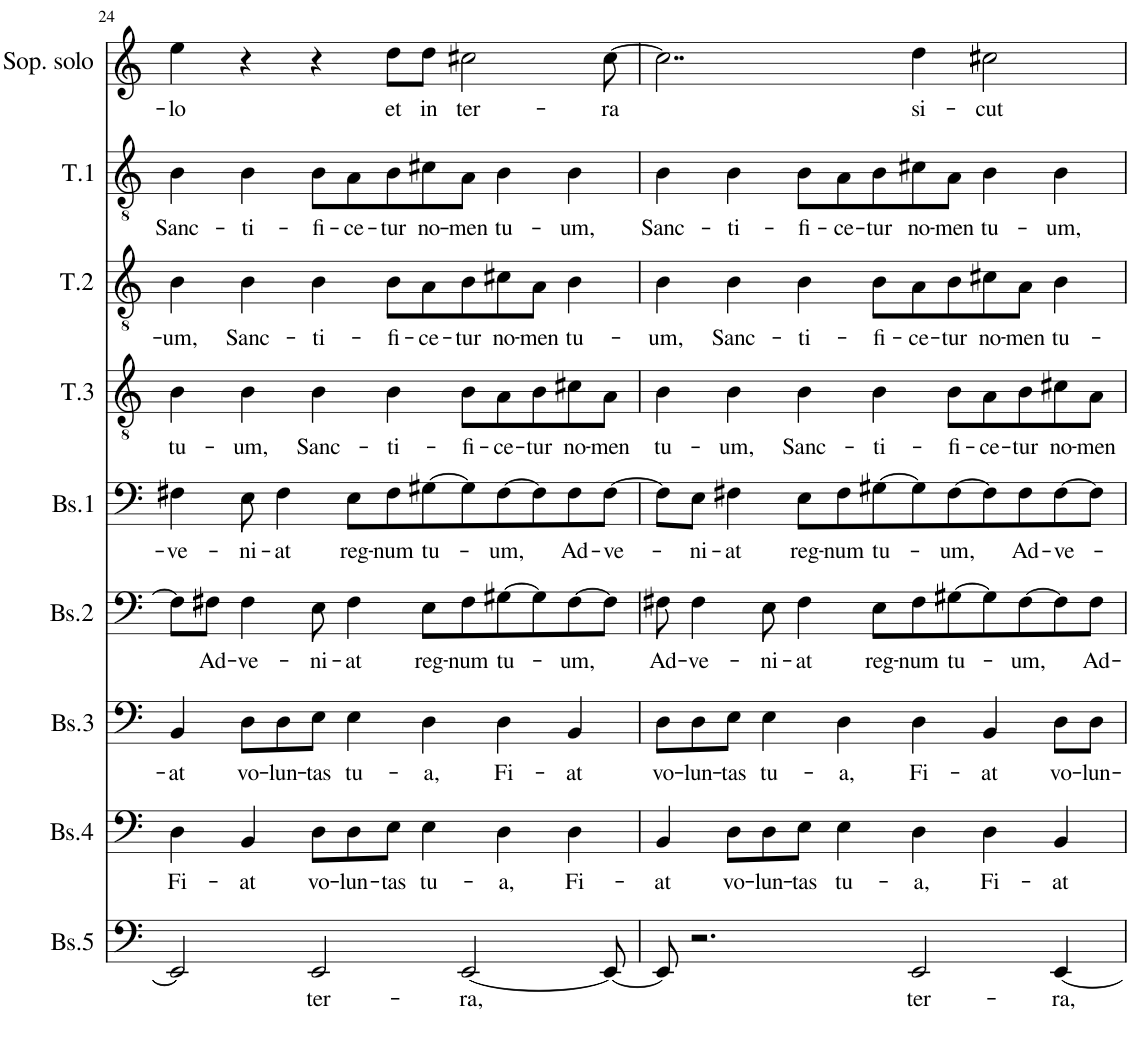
**kern	**text	**kern	**text	**kern	**text	**kern	**text	**kern	**text	**kern	**text	**kern	**text	**kern	**text	**kern	**text
*part9	*part9	*part8	*part8	*part7	*part7	*part6	*part6	*part5	*part5	*part4	*part4	*part3	*part3	*part2	*part2	*part1	*part1
*staff9	*staff9	*staff8	*staff8	*staff7	*staff7	*staff6	*staff6	*staff5	*staff5	*staff4	*staff4	*staff3	*staff3	*staff2	*staff2	*staff1	*staff1
*I"Bas 5	*	*I"Bas 4	*	*I"Bas 3	*	*I"Bas 2	*	*I"Bas 1	*	*I"Tenor 3	*	*I"Tenor 2	*	*I"Tenor 1	*	*I"Sopraan solo	*
*I'Bs.5	*	*I'Bs.4	*	*I'Bs.3	*	*I'Bs.2	*	*I'Bs.1	*	*I'T.3	*	*I'T.2	*	*I'T.1	*	*I'Sop. solo	*
!!LO:PB:g=z
*clefF4	*	*clefF4	*	*clefF4	*	*clefF4	*	*clefF4	*	*clefGv2	*	*clefGv2	*	*clefGv2	*	*clefG2	*
*k[]	*	*k[]	*	*k[]	*	*k[]	*	*k[]	*	*k[]	*	*k[]	*	*k[]	*	*k[]	*
*M13/8	*	*M13/8	*	*M13/8	*	*M13/8	*	*M13/8	*	*M13/8	*	*M13/8	*	*M13/8	*	*M13/8	*
=24	=24	=24	=24	=24	=24	=24	=24	=24	=24	=24	=24	=24	=24	=24	=24	=24	=24
!	!	!	!LO:LY:b	!	!LO:LY:b	!	!	!	!LO:LY:b	!	!LO:LY:b	!	!LO:LY:b	!	!LO:LY:b	!	!LO:LY:b
2EE/]	.	4D\	Fi-	4BB/	-at	8F#\L]	.	4F#X\	-ve-	4B\	tu-	4B\	-um,	4B\	Sanc-	4ee\	-lo
!	!	!	!	!	!	!	!LO:LY:b	!	!	!	!	!	!	!	!	!	!
.	.	.	.	.	.	8F#X\J	Ad-	.	.	.	.	.	.	.	.	.	.
!	!	!	!LO:LY:b	!	!LO:LY:b	!	!LO:LY:b	!	!LO:LY:b	!	!LO:LY:b	!	!LO:LY:b	!	!LO:LY:b	!	!
.	.	4BB/	-at	8D\L	vo-	4F#\	-ve-	8E\	-ni-	4B\	-um,	4B\	Sanc-	4B\	-ti-	4r	.
!	!	!	!	!	!LO:LY:b	!	!	!	!LO:LY:b	!	!	!	!	!	!	!	!
.	.	.	.	8D\	-lun-	.	.	4F#\	-at	.	.	.	.	.	.	.	.
!	!LO:LY:b	!	!LO:LY:b	!	!LO:LY:b	!	!LO:LY:b	!	!	!	!LO:LY:b	!	!LO:LY:b	!	!LO:LY:b	!	!
2EE/	ter-	8D\L	vo-	8E\J	-tas	8E\	-ni-	.	.	4B\	Sanc-	4B\	-ti-	8B\L	-fi-	4r	.
!	!	!	!LO:LY:b	!	!LO:LY:b	!	!LO:LY:b	!	!LO:LY:b	!	!	!	!	!	!LO:LY:b	!	!
.	.	8D\	-lun-	4E\	tu-	4F#\	-at	8E\L	reg-	.	.	.	.	8A\	-ce-	.	.
!	!	!	!LO:LY:b	!	!	!	!	!	!LO:LY:b	!	!LO:LY:b	!	!LO:LY:b	!	!LO:LY:b	!	!LO:LY:b
.	.	8E\J	-tas	.	.	.	.	8F#\	-num	4B\	-ti-	8B\L	-fi-	8B\	-tur	8dd\L	et
!	!	!	!LO:LY:b	!	!LO:LY:b	!	!LO:LY:b	!	!LO:LY:b	!	!	!	!LO:LY:b	!	!LO:LY:b	!	!LO:LY:b
.	.	4E\	tu-	4D\	-a,	8E\L	reg-	[8G#X\	tu-	.	.	8A\	-ce-	8c#X\	no-	8dd\J	in
!	!LO:LY:b	!	!	!	!	!	!LO:LY:b	!	!	!	!LO:LY:b	!	!LO:LY:b	!	!LO:LY:b	!	!LO:LY:b
[2EE/	-ra,	.	.	.	.	8F#\	-num	8G#\]	.	8B\L	-fi-	8B\	-tur	8A\J	-men	2cc#X\	ter-
!	!	!	!LO:LY:b	!	!LO:LY:b	!	!LO:LY:b	!	!LO:LY:b	!	!LO:LY:b	!	!LO:LY:b	!	!LO:LY:b	!	!
.	.	4D\	-a,	4D\	Fi-	[8G#X\	tu-	[8F#\	-um,	8A\	-ce-	8c#X\	no-	4B\	tu-	.	.
!	!	!	!	!	!	!	!	!	!	!	!LO:LY:b	!	!LO:LY:b	!	!	!	!
.	.	.	.	.	.	8G#\]	.	8F#\]	.	8B\	-tur	8A\J	-men	.	.	.	.
!	!	!	!LO:LY:b	!	!LO:LY:b	!	!LO:LY:b	!	!LO:LY:b	!	!LO:LY:b	!	!LO:LY:b	!	!LO:LY:b	!	!
.	.	4D\	Fi-	4BB/	-at	[8F#\	-um,	8F#\	Ad-	8c#X\	no-	4B\	tu-	4B\	-um,	.	.
!	!	!	!	!	!	!	!	!	!LO:LY:b	!	!LO:LY:b	!	!	!	!	!	!LO:LY:b
8EE/_	.	.	.	.	.	8F#\J]	.	[8F#\J	-ve-	8A\J	-men	.	.	.	.	[8cc#\	-ra
=25	=25	=25	=25	=25	=25	=25	=25	=25	=25	=25	=25	=25	=25	=25	=25	=25	=25
!	!	!	!LO:LY:b	!	!LO:LY:b	!	!LO:LY:b	!	!	!	!LO:LY:b	!	!LO:LY:b	!	!LO:LY:b	!	!
8EE/]	.	4BB/	-at	8D\L	vo-	8F#X\	Ad-	8F#\L]	.	4B\	tu-	4B\	-um,	4B\	Sanc-	2..cc#\]	.
!	!	!	!	!	!LO:LY:b	!	!LO:LY:b	!	!LO:LY:b	!	!	!	!	!	!	!	!
2.r	.	.	.	8D\	-lun-	4F#\	-ve-	8E\J	-ni-	.	.	.	.	.	.	.	.
!	!	!	!LO:LY:b	!	!LO:LY:b	!	!	!	!LO:LY:b	!	!LO:LY:b	!	!LO:LY:b	!	!LO:LY:b	!	!
.	.	8D\L	vo-	8E\J	-tas	.	.	4F#X\	-at	4B\	-um,	4B\	Sanc-	4B\	-ti-	.	.
!	!	!	!LO:LY:b	!	!LO:LY:b	!	!LO:LY:b	!	!	!	!	!	!	!	!	!	!
.	.	8D\	-lun-	4E\	tu-	8E\	-ni-	.	.	.	.	.	.	.	.	.	.
!	!	!	!LO:LY:b	!	!	!	!LO:LY:b	!	!LO:LY:b	!	!LO:LY:b	!	!LO:LY:b	!	!LO:LY:b	!	!
.	.	8E\J	-tas	.	.	4F#\	-at	8E\L	reg-	4B\	Sanc-	4B\	-ti-	8B\L	-fi-	.	.
!	!	!	!LO:LY:b	!	!LO:LY:b	!	!	!	!LO:LY:b	!	!	!	!	!	!LO:LY:b	!	!
.	.	4E\	tu-	4D\	-a,	.	.	8F#\	-num	.	.	.	.	8A\	-ce-	.	.
!	!	!	!	!	!	!	!LO:LY:b	!	!LO:LY:b	!	!LO:LY:b	!	!LO:LY:b	!	!LO:LY:b	!	!
.	.	.	.	.	.	8E\L	reg-	[8G#X\	tu-	4B\	-ti-	8B\L	-fi-	8B\	-tur	.	.
!	!LO:LY:b	!	!LO:LY:b	!	!LO:LY:b	!	!LO:LY:b	!	!	!	!	!	!LO:LY:b	!	!LO:LY:b	!	!LO:LY:b
2EE/	ter-	4D\	-a,	4D\	Fi-	8F#\	-num	8G#\]	.	.	.	8A\	-ce-	8c#X\	no-	4dd\	si-
!	!	!	!	!	!	!	!LO:LY:b	!	!LO:LY:b	!	!LO:LY:b	!	!LO:LY:b	!	!LO:LY:b	!	!
.	.	.	.	.	.	[8G#X\	tu-	[8F#\	-um,	8B\L	-fi-	8B\	-tur	8A\J	-men	.	.
!	!	!	!LO:LY:b	!	!LO:LY:b	!	!	!	!	!	!LO:LY:b	!	!LO:LY:b	!	!LO:LY:b	!	!LO:LY:b
.	.	4D\	Fi-	4BB/	-at	8G#\]	.	8F#\]	.	8A\	-ce-	8c#X\	no-	4B\	tu-	2cc#X\	-cut
!	!	!	!	!	!	!	!LO:LY:b	!	!LO:LY:b	!	!LO:LY:b	!	!LO:LY:b	!	!	!	!
.	.	.	.	.	.	[8F#\	-um,	8F#\	Ad-	8B\	-tur	8A\J	-men	.	.	.	.
!	!LO:LY:b	!	!LO:LY:b	!	!LO:LY:b	!	!	!	!LO:LY:b	!	!LO:LY:b	!	!LO:LY:b	!	!LO:LY:b	!	!
[4EE/	-ra,	4BB/	-at	8D\L	vo-	8F#\]	.	[8F#\	-ve-	8c#X\	no-	4B\	tu-	4B\	-um,	.	.
!	!	!	!	!	!LO:LY:b	!	!LO:LY:b	!	!	!	!LO:LY:b	!	!	!	!	!	!
.	.	.	.	8D\J	-lun-	8F#\J	Ad-	8F#\J]	.	8A\J	-men	.	.	.	.	.	.
=	=	=	=	=	=	=	=	=	=	=	=	=	=	=	=	=	=
*-	*-	*-	*-	*-	*-	*-	*-	*-	*-	*-	*-	*-	*-	*-	*-	*-	*-
